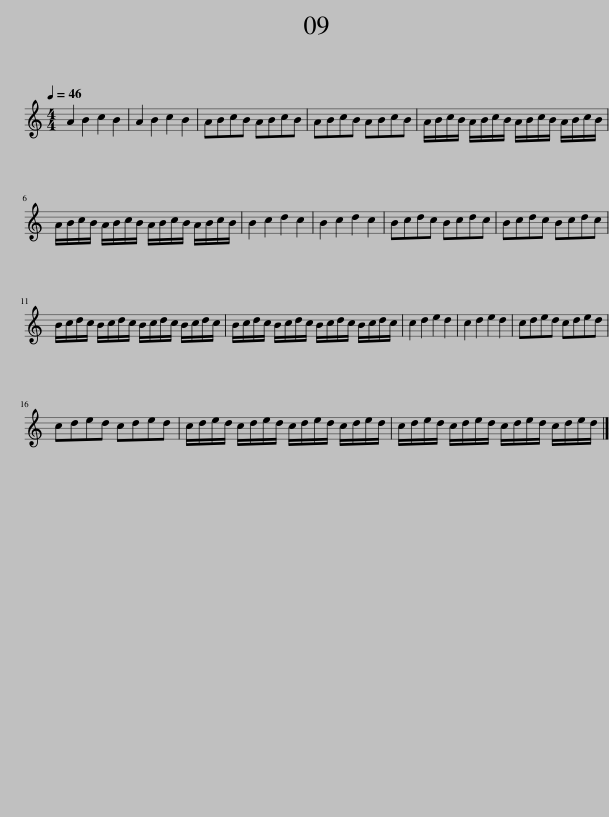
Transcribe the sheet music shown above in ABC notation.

X:1
L:1/8
Q:1/4=46
M:4/4
I:linebreak $
K:C
V:1 treble
V:1
 A2 B2 c2 B2 | A2 B2 c2 B2 | ABcB ABcB | ABcB ABcB | A/B/c/B/ A/B/c/B/ A/B/c/B/ A/B/c/B/ |$ %5
 A/B/c/B/ A/B/c/B/ A/B/c/B/ A/B/c/B/ | B2 c2 d2 c2 | B2 c2 d2 c2 | Bcdc Bcdc | Bcdc Bcdc |$ %10
 B/c/d/c/ B/c/d/c/ B/c/d/c/ B/c/d/c/ | B/c/d/c/ B/c/d/c/ B/c/d/c/ B/c/d/c/ | c2 d2 e2 d2 | c2 d2 e2 d2 | cded cded |$ %15
 cded cded | c/d/e/d/ c/d/e/d/ c/d/e/d/ c/d/e/d/ | c/d/e/d/ c/d/e/d/ c/d/e/d/ c/d/e/d/ |] %18
